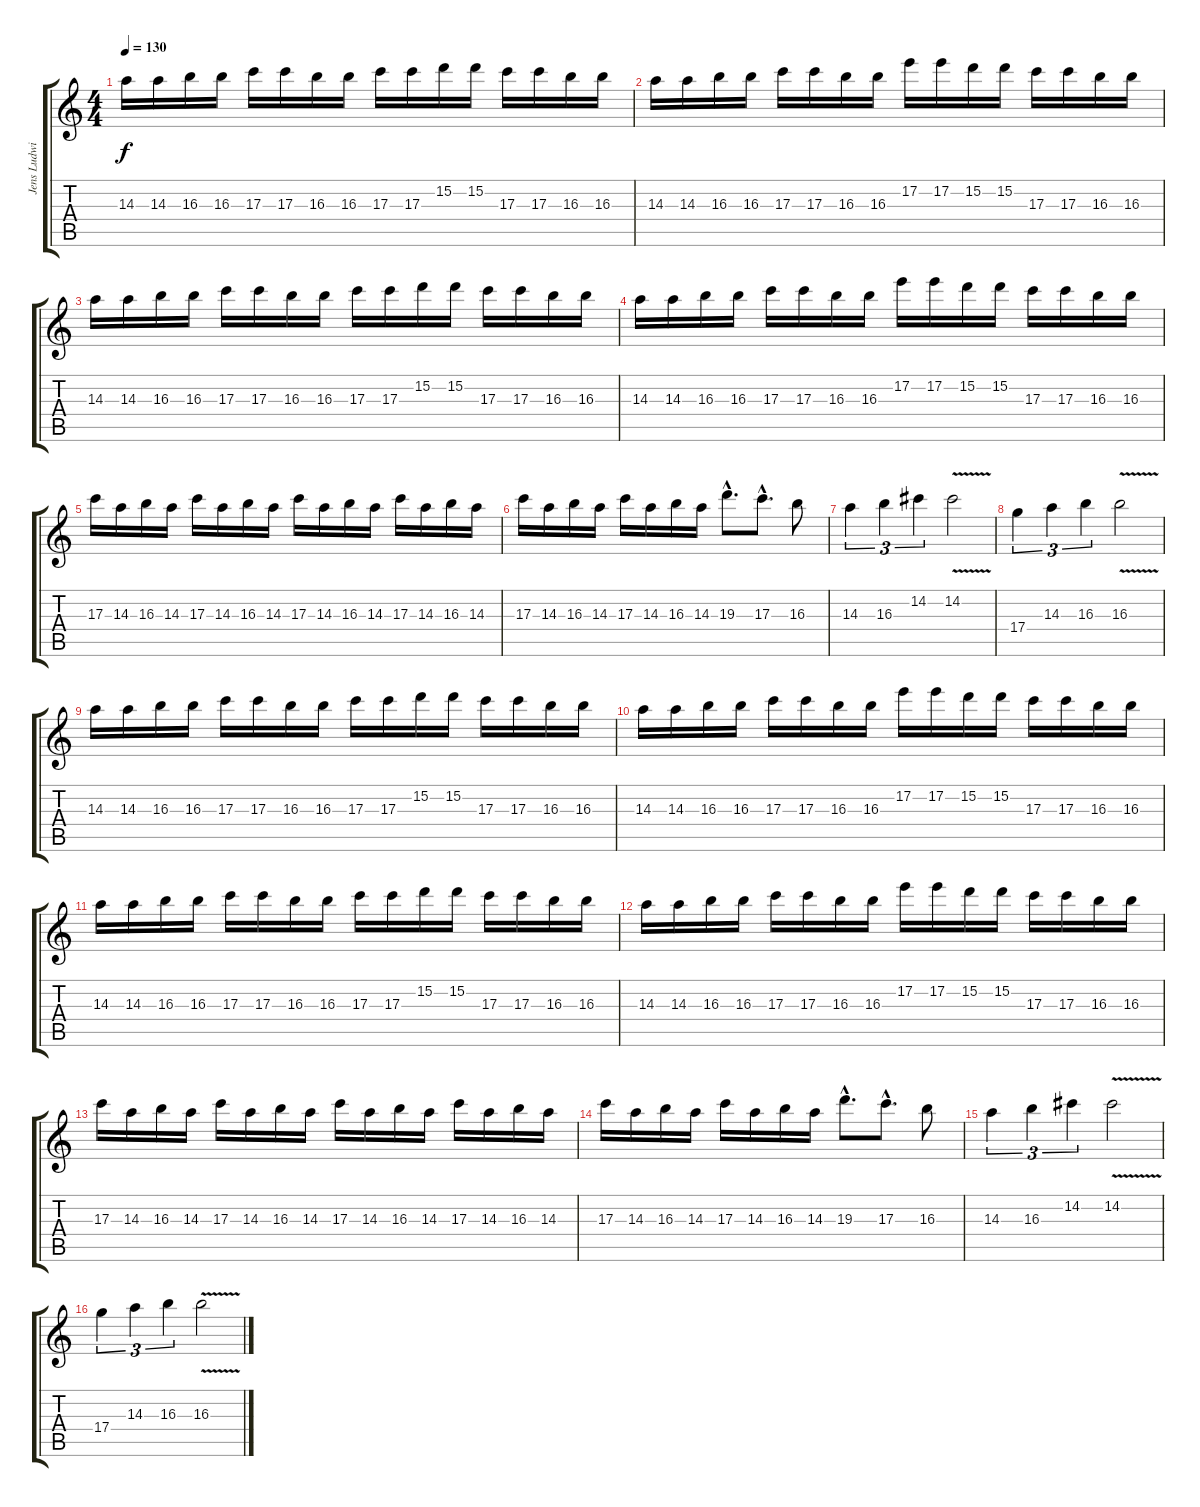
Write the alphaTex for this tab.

\track ("Jens Ludwig" "Jens Ludwi") {instrument distortionguitar}
\staff {score tabs}
\tuning (E4 B3 G3 D3 A2 E2) {hide}
\ts (4 4)
\tempo 130
\clef g2
\ks c
14.3.16{dy f} 14.3.16 16.3.16 16.3.16 17.3.16 17.3.16 16.3.16 16.3.16 17.3.16 17.3.16 15.2.16 15.2.16 17.3.16 17.3.16 16.3.16 16.3.16 |
14.3.16 14.3.16 16.3.16 16.3.16 17.3.16 17.3.16 16.3.16 16.3.16 17.2.16 17.2.16 15.2.16 15.2.16 17.3.16 17.3.16 16.3.16 16.3.16 |
14.3.16 14.3.16 16.3.16 16.3.16 17.3.16 17.3.16 16.3.16 16.3.16 17.3.16 17.3.16 15.2.16 15.2.16 17.3.16 17.3.16 16.3.16 16.3.16 |
14.3.16 14.3.16 16.3.16 16.3.16 17.3.16 17.3.16 16.3.16 16.3.16 17.2.16 17.2.16 15.2.16 15.2.16 17.3.16 17.3.16 16.3.16 16.3.16 |
17.3.16 14.3.16 16.3.16 14.3.16 17.3.16 14.3.16 16.3.16 14.3.16 17.3.16 14.3.16 16.3.16 14.3.16 17.3.16 14.3.16 16.3.16 14.3.16 |
17.3.16 14.3.16 16.3.16 14.3.16 17.3.16 14.3.16 16.3.16 14.3.16 19.3{hac}.8{d} 17.3{hac}.8{d} 16.3.8 |
14.3.4{tu (3 2)} 16.3.4{tu (3 2)} 14.2.4{tu (3 2)} 14.2{v}.2 |
17.4.4{tu (3 2)} 14.3.4{tu (3 2)} 16.3.4{tu (3 2)} 16.3{v}.2 |
14.3.16 14.3.16 16.3.16 16.3.16 17.3.16 17.3.16 16.3.16 16.3.16 17.3.16 17.3.16 15.2.16 15.2.16 17.3.16 17.3.16 16.3.16 16.3.16 |
14.3.16 14.3.16 16.3.16 16.3.16 17.3.16 17.3.16 16.3.16 16.3.16 17.2.16 17.2.16 15.2.16 15.2.16 17.3.16 17.3.16 16.3.16 16.3.16 |
14.3.16 14.3.16 16.3.16 16.3.16 17.3.16 17.3.16 16.3.16 16.3.16 17.3.16 17.3.16 15.2.16 15.2.16 17.3.16 17.3.16 16.3.16 16.3.16 |
14.3.16 14.3.16 16.3.16 16.3.16 17.3.16 17.3.16 16.3.16 16.3.16 17.2.16 17.2.16 15.2.16 15.2.16 17.3.16 17.3.16 16.3.16 16.3.16 |
17.3.16 14.3.16 16.3.16 14.3.16 17.3.16 14.3.16 16.3.16 14.3.16 17.3.16 14.3.16 16.3.16 14.3.16 17.3.16 14.3.16 16.3.16 14.3.16 |
17.3.16 14.3.16 16.3.16 14.3.16 17.3.16 14.3.16 16.3.16 14.3.16 19.3{hac}.8{d} 17.3{hac}.8{d} 16.3.8 |
14.3.4{tu (3 2)} 16.3.4{tu (3 2)} 14.2.4{tu (3 2)} 14.2{v}.2 |
17.4.4{tu (3 2)} 14.3.4{tu (3 2)} 16.3.4{tu (3 2)} 16.3{v}.2
